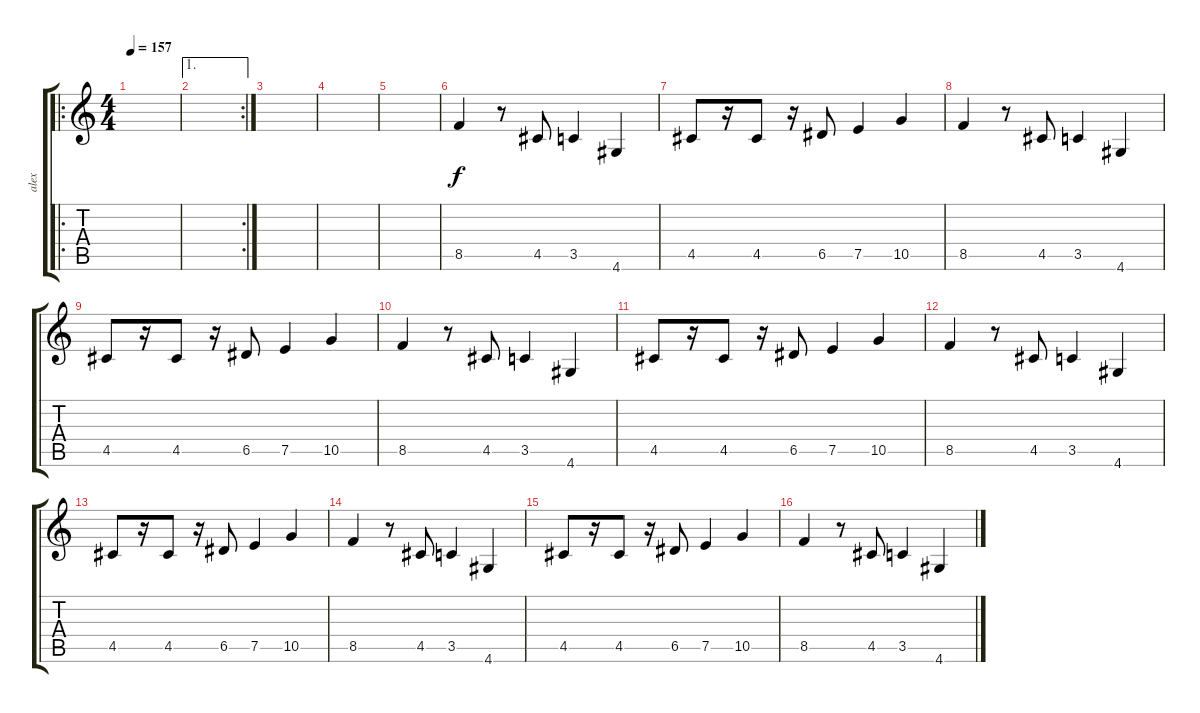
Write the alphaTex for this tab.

\track ("alex" "alex") {instrument distortionguitar}
\staff {score tabs}
\tuning (E4 B3 G3 D3 A2 E2) {hide}
\ro
\ts (4 4)
\tempo 157
\clef g2
\ks c
|
\ae 1
\rc 2
|
|
|
|
8.5.4 r.8 4.5.8 3.5.4 4.6.4 |
4.5.8 r.16 4.5.8 r.16 6.5.8 7.5.4 10.5.4 |
8.5.4 r.8 4.5.8 3.5.4 4.6.4 |
4.5.8 r.16 4.5.8 r.16 6.5.8 7.5.4 10.5.4 |
8.5.4 r.8 4.5.8 3.5.4 4.6.4 |
4.5.8 r.16 4.5.8 r.16 6.5.8 7.5.4 10.5.4 |
8.5.4 r.8 4.5.8 3.5.4 4.6.4 |
4.5.8 r.16 4.5.8 r.16 6.5.8 7.5.4 10.5.4 |
8.5.4 r.8 4.5.8 3.5.4 4.6.4 |
4.5.8 r.16 4.5.8 r.16 6.5.8 7.5.4 10.5.4 |
8.5.4 r.8 4.5.8 3.5.4 4.6.4
